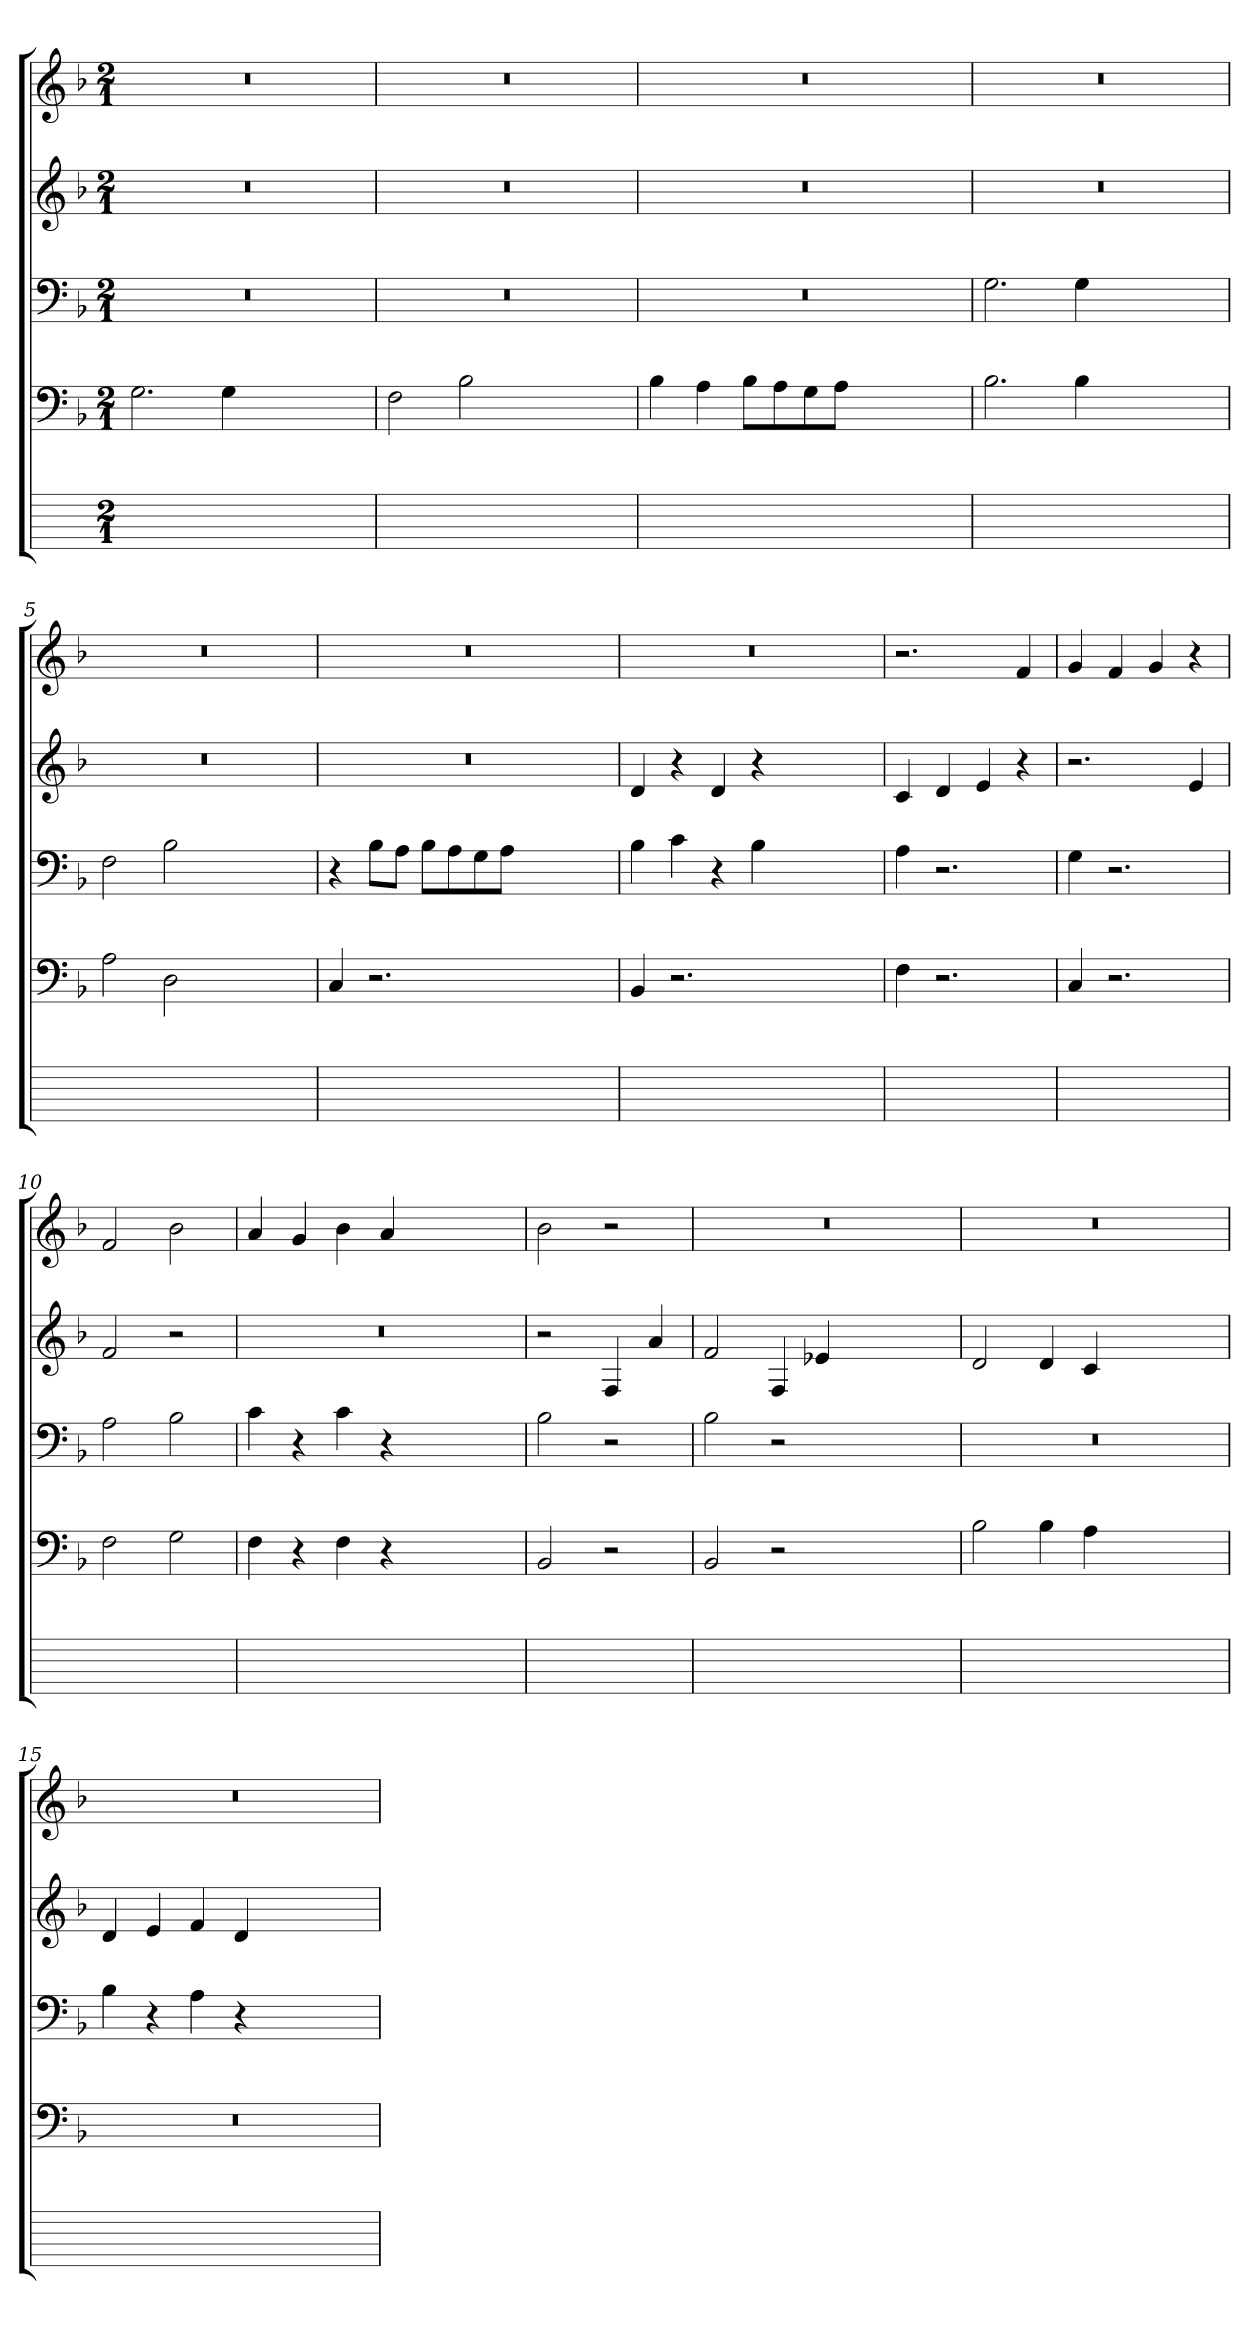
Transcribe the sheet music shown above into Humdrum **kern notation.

**kern	**kern	**kern	**kern	**kern
*part5	*part4	*part3	*part2	*part1
*staff5	*staff4	*staff3	*staff2	*staff1
*stria6	*	*	*	*
*	*clefF4	*clefF4	*clefG2	*clefG2
*	*k[b-]	*k[b-]	*k[b-]	*k[b-]
*	*F:	*F:	*F:	*F:
*M2/1	*M2/1	*M2/1	*M2/1	*M2/1
=1	=1	=1	=1	=1
0ryy	2.G	0r	0r	0r
.	4G	.	.	.
.	1ryy	.	.	.
=2	=2	=2	=2	=2
0ryy	2F	0r	0r	0r
.	2B-	.	.	.
.	1ryy	.	.	.
=3	=3	=3	=3	=3
0ryy	4B-	0r	0r	0r
.	4Ai	.	.	.
.	8B-jL	.	.	.
.	8Ai	.	.	.
.	8Gi	.	.	.
.	8AiJ	.	.	.
.	1ryy	.	.	.
=4	=4	=4	=4	=4
0ryy	2.B-	2.G	0r	0r
.	4B-j	4G	.	.
.	1ryy	1ryy	.	.
=5	=5	=5	=5	=5
0ryy	2AZ	2F	0r	0r
.	2DZ	2B-	.	.
.	1ryy	1ryy	.	.
=6	=6	=6	=6	=6
0ryy	4C	4r	0r	0r
.	2.r	8B-iL	.	.
.	.	8AiJ	.	.
.	.	8B-jL	.	.
.	.	8Ai	.	.
.	.	8Gi	.	.
.	.	8AiJ	.	.
.	1ryy	1ryy	.	.
=7	=7	=7	=7	=7
0ryy	4BB-	4B-	4d	0r
.	2.r	4cZ	4r	.
.	.	4r	4dj	.
.	.	4B-j	4r	.
.	1ryy	1ryy	1ryy	.
=8	=8	=8	=8	=8
1ryy	4F	4AZ	4c	2.r
.	2.r	2.r	4di	.
.	.	.	4eZ	.
.	.	.	4r	4fi
=9	=9	=9	=9	=9
1ryy	4CZ	4GZ	2.r	4g
.	2.r	2.r	.	4fi
.	.	.	.	4gj
.	.	.	4ej	4r
=10	=10	=10	=10	=10
1ryy	2FZ	2A	2f	2f
.	2GZ	2B-	2r	2b-
=11	=11	=11	=11	=11
0ryy	4F	4c	0r	4aZ
.	4r	4r	.	4gi
.	4Fj	4cj	.	4b-j
.	4r	4r	.	4ai
.	1ryy	1ryy	.	1ryy
=12	=12	=12	=12	=12
1ryy	2BB-	2B-	2r	2b-
.	2r	2r	4Fi	2r
.	.	.	4ai	.
=13	=13	=13	=13	=13
0ryy	2BB-j	2B-j	2f	0r
.	2r	2r	4Fi	.
.	.	.	4e-XV	.
.	1ryy	1ryy	1ryy	.
=14	=14	=14	=14	=14
0ryy	2B-	0r	2d	0r
.	4B-j	.	4dj	.
.	4A	.	4cj	.
.	1ryy	.	1ryy	.
=15	=15	=15	=15	=15
0ryy	0r	4B-j	4d	0r
.	.	4r	4e	.
.	.	4AZ	4f	.
.	.	4r	4d	.
.	.	1ryy	1ryy	.
=	=	=	=	=
*-	*-	*-	*-	*-
